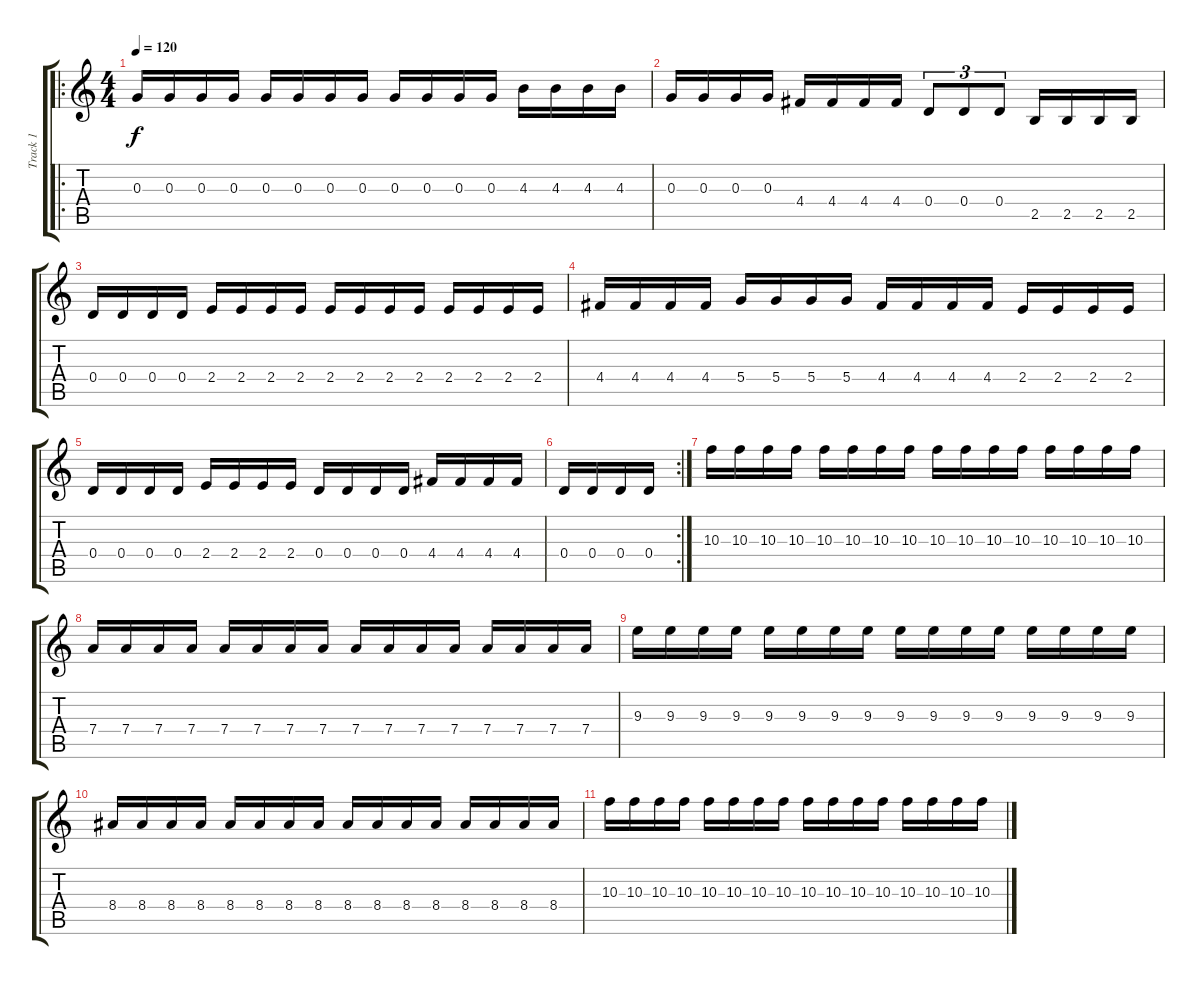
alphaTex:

\track ("Track 1" "Track 1") {instrument distortionguitar}
\staff {score tabs}
\tuning (E4 B3 G3 D3 A2 E2) {hide}
\ro
\ts (4 4)
\tempo 120
\clef g2
\ks c
0.3.16{dy f instrument distortionguitar} 0.3.16 0.3.16 0.3.16 0.3.16 0.3.16 0.3.16 0.3.16 0.3.16 0.3.16 0.3.16 0.3.16 4.3.16 4.3.16 4.3.16 4.3.16 |
0.3.16 0.3.16 0.3.16 0.3.16 4.4.16 4.4.16 4.4.16 4.4.16 0.4.8{tu (3 2)} 0.4.8{tu (3 2)} 0.4.8{tu (3 2)} 2.5.16 2.5.16 2.5.16 2.5.16 |
0.4.16 0.4.16 0.4.16 0.4.16 2.4.16 2.4.16 2.4.16 2.4.16 2.4.16 2.4.16 2.4.16 2.4.16 2.4.16 2.4.16 2.4.16 2.4.16 |
4.4.16 4.4.16 4.4.16 4.4.16 5.4.16 5.4.16 5.4.16 5.4.16 4.4.16 4.4.16 4.4.16 4.4.16 2.4.16 2.4.16 2.4.16 2.4.16 |
0.4.16 0.4.16 0.4.16 0.4.16 2.4.16 2.4.16 2.4.16 2.4.16 0.4.16 0.4.16 0.4.16 0.4.16 4.4.16 4.4.16 4.4.16 4.4.16 |
\rc 2
0.4.16 0.4.16 0.4.16 0.4.16 |
10.3.16 10.3.16 10.3.16 10.3.16 10.3.16 10.3.16 10.3.16 10.3.16 10.3.16 10.3.16 10.3.16 10.3.16 10.3.16 10.3.16 10.3.16 10.3.16 |
7.4.16 7.4.16 7.4.16 7.4.16 7.4.16 7.4.16 7.4.16 7.4.16 7.4.16 7.4.16 7.4.16 7.4.16 7.4.16 7.4.16 7.4.16 7.4.16 |
9.3.16 9.3.16 9.3.16 9.3.16 9.3.16 9.3.16 9.3.16 9.3.16 9.3.16 9.3.16 9.3.16 9.3.16 9.3.16 9.3.16 9.3.16 9.3.16 |
8.4.16 8.4.16 8.4.16 8.4.16 8.4.16 8.4.16 8.4.16 8.4.16 8.4.16 8.4.16 8.4.16 8.4.16 8.4.16 8.4.16 8.4.16 8.4.16 |
10.3.16 10.3.16 10.3.16 10.3.16 10.3.16 10.3.16 10.3.16 10.3.16 10.3.16 10.3.16 10.3.16 10.3.16 10.3.16 10.3.16 10.3.16 10.3.16
